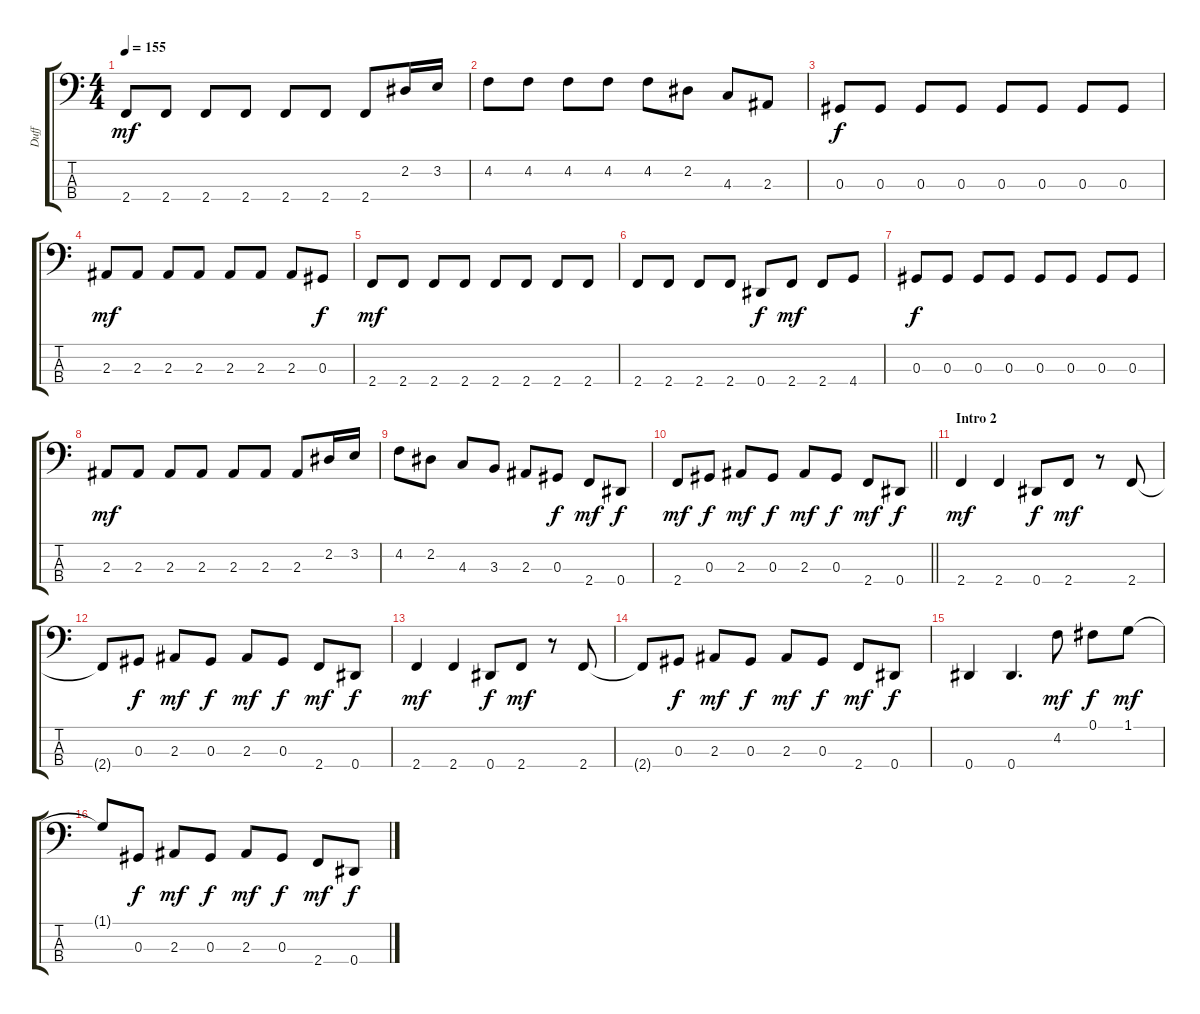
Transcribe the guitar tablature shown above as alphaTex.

\track ("Duff" "Duff") {instrument electricbasspick}
\staff {score tabs}
\tuning (Gb2 Db2 Ab1 Eb1) {hide}
\ts (4 4)
\tempo 155
\clef f4
\ks c
2.4.8{dy mf} 2.4.8 2.4.8 2.4.8 2.4.8 2.4.8 2.4.8 2.2.16 3.2.16 |
4.2.8 4.2.8 4.2.8 4.2.8 4.2.8 2.2.8 4.3.8 2.3.8 |
0.3.8{dy f} 0.3.8 0.3.8 0.3.8 0.3.8 0.3.8 0.3.8 0.3.8 |
2.3.8{dy mf} 2.3.8 2.3.8 2.3.8 2.3.8 2.3.8 2.3.8 0.3.8{dy f} |
2.4.8{dy mf} 2.4.8 2.4.8 2.4.8 2.4.8 2.4.8 2.4.8 2.4.8 |
2.4.8 2.4.8 2.4.8 2.4.8 0.4.8{dy f} 2.4.8{dy mf} 2.4.8 4.4.8 |
0.3.8{dy f} 0.3.8 0.3.8 0.3.8 0.3.8 0.3.8 0.3.8 0.3.8 |
2.3.8{dy mf} 2.3.8 2.3.8 2.3.8 2.3.8 2.3.8 2.3.8 2.2.16 3.2.16 |
4.2.8 2.2.8 4.3.8 3.3.8 2.3.8 0.3.8{dy f} 2.4.8{dy mf} 0.4.8{dy f} |
\barLineRight lightlight
2.4.8{dy mf} 0.3.8{dy f} 2.3.8{dy mf} 0.3.8{dy f} 2.3.8{dy mf} 0.3.8{dy f} 2.4.8{dy mf} 0.4.8{dy f} |
\section ("" "Intro 2")
2.4.4{dy mf} 2.4.4 0.4.8{dy f} 2.4.8{dy mf} r.8 2.4.8 |
2.4{t}.8 0.3.8{dy f} 2.3.8{dy mf} 0.3.8{dy f} 2.3.8{dy mf} 0.3.8{dy f} 2.4.8{dy mf} 0.4.8{dy f} |
2.4.4{dy mf} 2.4.4 0.4.8{dy f} 2.4.8{dy mf} r.8 2.4.8 |
2.4{t}.8 0.3.8{dy f} 2.3.8{dy mf} 0.3.8{dy f} 2.3.8{dy mf} 0.3.8{dy f} 2.4.8{dy mf} 0.4.8{dy f} |
0.4.4 0.4.4{d} 4.2.8{dy mf} 0.1.8{dy f} 1.1.8{dy mf} |
1.1{t}.8 0.3.8{dy f} 2.3.8{dy mf} 0.3.8{dy f} 2.3.8{dy mf} 0.3.8{dy f} 2.4.8{dy mf} 0.4.8{dy f}
